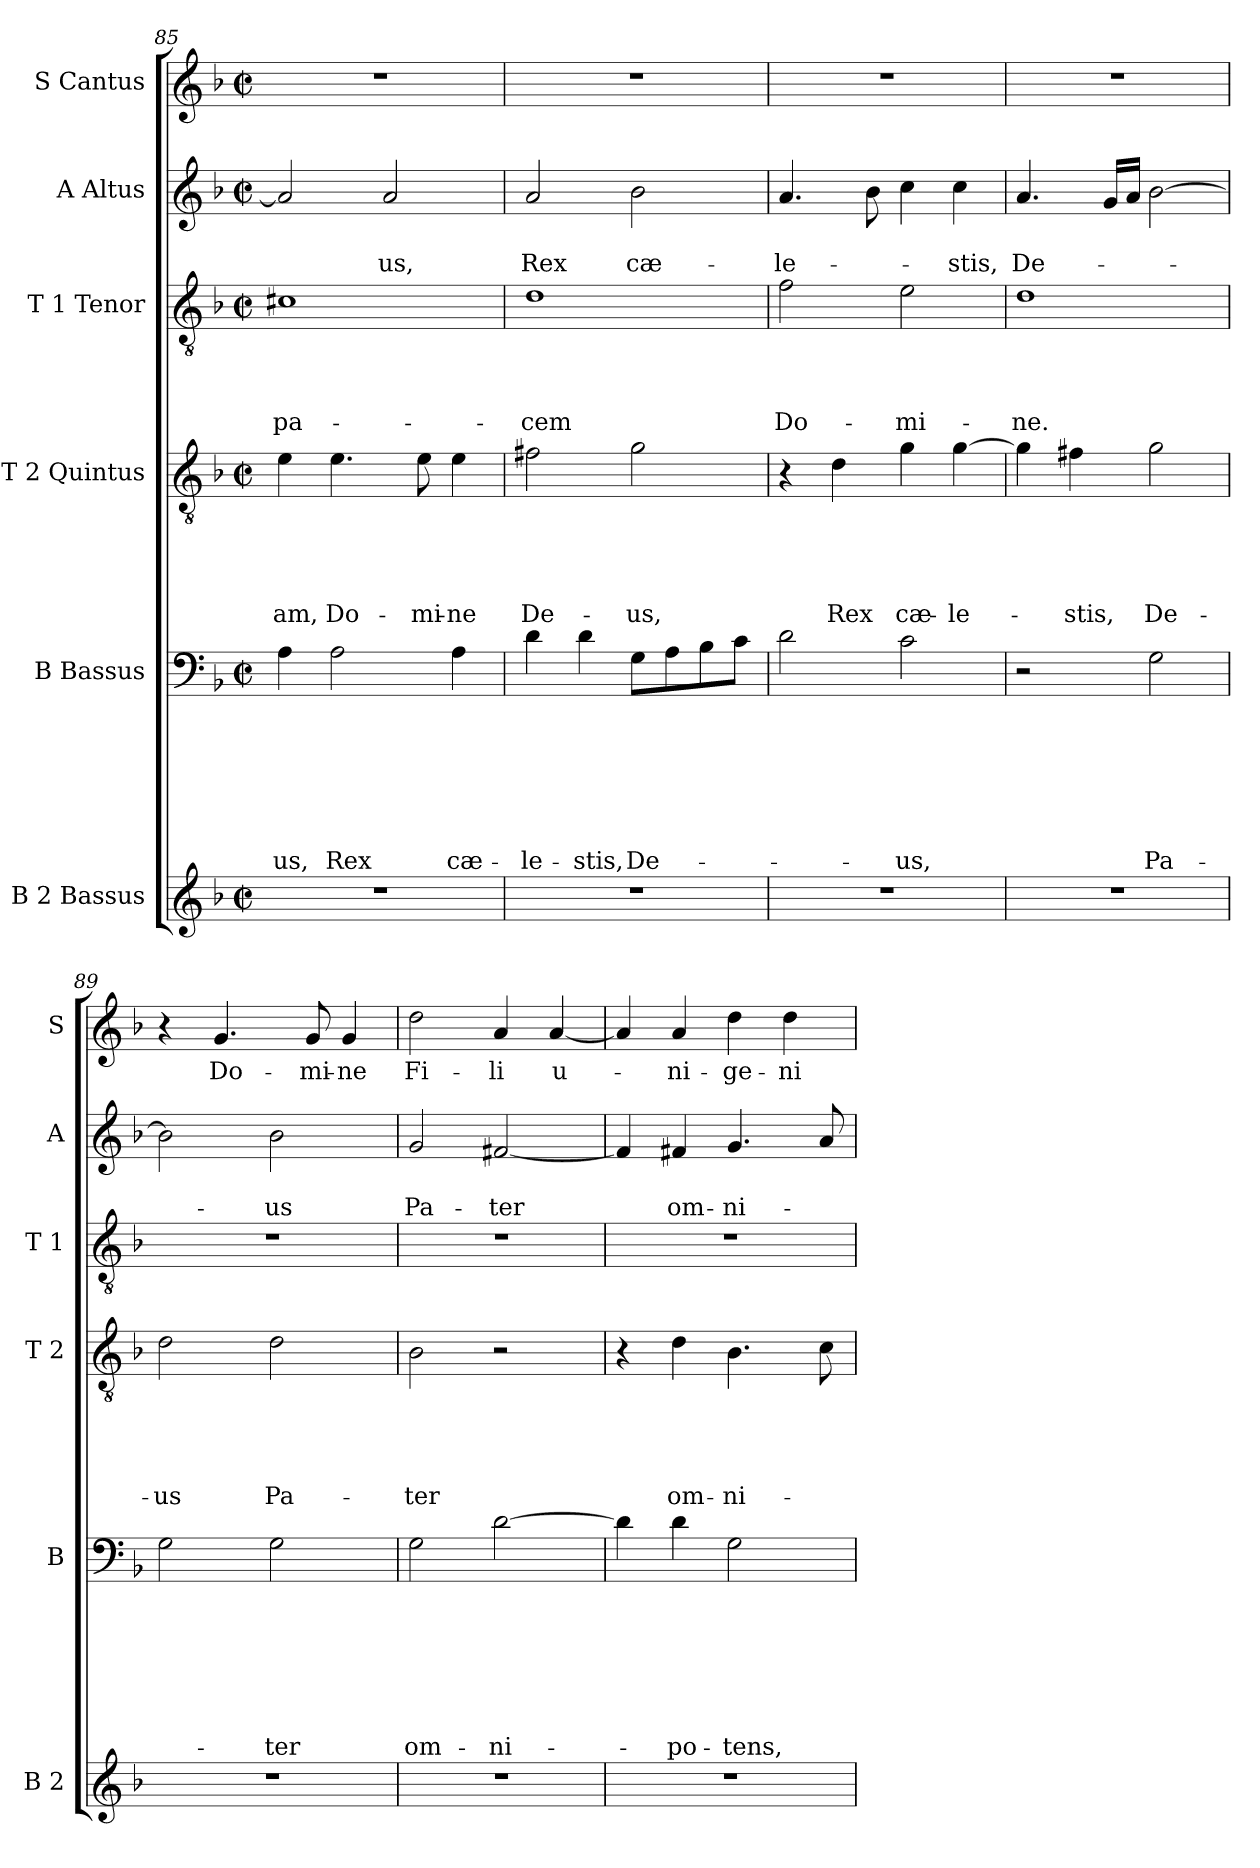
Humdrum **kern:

**kern	**kern	**text	**text	**text	**text	**text	**text	**text	**kern	**text	**text	**text	**text	**text	**kern	**text	**text	**text	**text	**kern	**text	**text	**kern	**text
*part6	*part5	*part5	*part5	*part5	*part5	*part5	*part5	*part5	*part4	*part4	*part4	*part4	*part4	*part4	*part3	*part3	*part3	*part3	*part3	*part2	*part2	*part2	*part1	*part1
*staff6	*staff5	*staff5	*staff5	*staff5	*staff5	*staff5	*staff5	*staff5	*staff4	*staff4	*staff4	*staff4	*staff4	*staff4	*staff3	*staff3	*staff3	*staff3	*staff3	*staff2	*staff2	*staff2	*staff1	*staff1
*I"B 2 Bassus	*I"B Bassus	*	*	*	*	*	*	*	*I"T 2 Quintus	*	*	*	*	*	*I"T 1 Tenor	*	*	*	*	*I"A Altus	*	*	*I"S Cantus	*
*I'B 2	*I'B	*	*	*	*	*	*	*	*I'T 2	*	*	*	*	*	*I'T 1	*	*	*	*	*I'A	*	*	*I'S	*
*clefG2	*clefF4	*	*	*	*	*	*	*	*clefGv2	*	*	*	*	*	*clefGv2	*	*	*	*	*clefG2	*	*	*clefG2	*
*k[b-]	*k[b-]	*	*	*	*	*	*	*	*k[b-]	*	*	*	*	*	*k[b-]	*	*	*	*	*k[b-]	*	*	*k[b-]	*
*F:	*F:	*	*	*	*	*	*	*	*F:	*	*	*	*	*	*F:	*	*	*	*	*F:	*	*	*F:	*
*M2/2	*M2/2	*	*	*	*	*	*	*	*M2/2	*	*	*	*	*	*M2/2	*	*	*	*	*M2/2	*	*	*M2/2	*
*met(c|)	*met(c|)	*	*	*	*	*	*	*	*met(c|)	*	*	*	*	*	*met(c|)	*	*	*	*	*met(c|)	*	*	*met(c|)	*
=85	=85	=85	=85	=85	=85	=85	=85	=85	=85	=85	=85	=85	=85	=85	=85	=85	=85	=85	=85	=85	=85	=85	=85	=85
!	!	!	!	!	!	!	!	!LO:LY:b	!	!	!	!	!	!LO:LY:b	!	!	!	!	!LO:LY:b	!	!	!	!	!
1r	4A\	.	.	.	.	.	.	-us,	4e\	.	.	.	.	-am,	1c#X	.	.	.	pa-	2a/]	.	.	1r	.
!	!	!	!	!	!	!	!	!LO:LY:b	!	!	!	!	!	!LO:LY:b	!	!	!	!	!	!	!	!	!	!
.	2A\	.	.	.	.	.	.	Rex	4.e\	.	.	.	.	Do-	.	.	.	.	.	.	.	.	.	.
!	!	!	!	!	!	!	!	!	!	!	!	!	!	!	!	!	!	!	!	!	!	!LO:LY:b	!	!
.	.	.	.	.	.	.	.	.	.	.	.	.	.	.	.	.	.	.	.	2a/	.	-us,	.	.
!	!	!	!	!	!	!	!	!	!	!	!	!	!	!LO:LY:b	!	!	!	!	!	!	!	!	!	!
.	.	.	.	.	.	.	.	.	8e\	.	.	.	.	-mi-	.	.	.	.	.	.	.	.	.	.
!	!	!	!	!	!	!	!	!LO:LY:b	!	!	!	!	!	!LO:LY:b:rj	!	!	!	!	!	!	!	!	!	!
.	4A\	.	.	.	.	.	.	cæ-	4e\	.	.	.	.	-ne	.	.	.	.	.	.	.	.	.	.
=86	=86	=86	=86	=86	=86	=86	=86	=86	=86	=86	=86	=86	=86	=86	=86	=86	=86	=86	=86	=86	=86	=86	=86	=86
!	!	!	!	!	!	!	!	!LO:LY:b	!	!	!	!	!	!LO:LY:b	!	!	!	!	!LO:LY:b	!	!	!LO:LY:b	!	!
1r	4d\	.	.	.	.	.	.	-le-	2f#X\	.	.	.	.	De-	1d	.	.	.	-cem	2a/	.	Rex	1r	.
!	!	!	!	!	!	!	!	!LO:LY:b	!	!	!	!	!	!	!	!	!	!	!	!	!	!	!	!
.	4d\	.	.	.	.	.	.	-stis,	.	.	.	.	.	.	.	.	.	.	.	.	.	.	.	.
!	!	!	!	!	!	!	!	!LO:LY:b	!	!	!	!	!	!LO:LY:b	!	!	!	!	!	!	!	!LO:LY:b	!	!
.	8G\L	.	.	.	.	.	.	De-	2g\	.	.	.	.	-us,	.	.	.	.	.	2b-\	.	cæ-	.	.
.	8A\	.	.	.	.	.	.	.	.	.	.	.	.	.	.	.	.	.	.	.	.	.	.	.
.	8B-\	.	.	.	.	.	.	.	.	.	.	.	.	.	.	.	.	.	.	.	.	.	.	.
.	8c\J	.	.	.	.	.	.	.	.	.	.	.	.	.	.	.	.	.	.	.	.	.	.	.
=87	=87	=87	=87	=87	=87	=87	=87	=87	=87	=87	=87	=87	=87	=87	=87	=87	=87	=87	=87	=87	=87	=87	=87	=87
!	!	!	!	!	!	!	!	!	!	!	!	!	!	!	!	!	!	!	!LO:LY:b	!	!	!LO:LY:b	!	!
1r	2d\	.	.	.	.	.	.	.	4r	.	.	.	.	.	2f\	.	.	.	Do-	4.a/	.	-le-	1r	.
!	!	!	!	!	!	!	!	!	!	!	!	!	!	!LO:LY:b	!	!	!	!	!	!	!	!	!	!
.	.	.	.	.	.	.	.	.	4d\	.	.	.	.	Rex	.	.	.	.	.	.	.	.	.	.
.	.	.	.	.	.	.	.	.	.	.	.	.	.	.	.	.	.	.	.	8b-\	.	.	.	.
!	!	!	!	!	!	!	!	!LO:LY:b	!	!	!	!	!	!LO:LY:b	!	!	!	!	!LO:LY:b	!	!	!	!	!
.	2c\	.	.	.	.	.	.	-us,	4g\	.	.	.	.	cæ-	2e\	.	.	.	-mi-	4cc\	.	.	.	.
!	!	!	!	!	!	!	!	!	!	!	!	!	!	!LO:LY:b	!	!	!	!	!	!	!	!LO:LY:b	!	!
.	.	.	.	.	.	.	.	.	[>4g\	.	.	.	.	-le-	.	.	.	.	.	4cc\	.	-stis,	.	.
=88	=88	=88	=88	=88	=88	=88	=88	=88	=88	=88	=88	=88	=88	=88	=88	=88	=88	=88	=88	=88	=88	=88	=88	=88
!	!	!	!	!	!	!	!	!	!	!	!	!	!	!	!	!	!	!	!LO:LY:b	!	!	!LO:LY:b	!	!
1r	2r	.	.	.	.	.	.	.	4g\]	.	.	.	.	.	1d	.	.	.	-ne.	4.a/	.	De-	1r	.
!	!	!	!	!	!	!	!	!	!	!	!	!	!	!LO:LY:b	!	!	!	!	!	!	!	!	!	!
.	.	.	.	.	.	.	.	.	4f#X\	.	.	.	.	-stis,	.	.	.	.	.	.	.	.	.	.
.	.	.	.	.	.	.	.	.	.	.	.	.	.	.	.	.	.	.	.	16g/LL	.	.	.	.
.	.	.	.	.	.	.	.	.	.	.	.	.	.	.	.	.	.	.	.	16a/JJ	.	.	.	.
!	!	!	!	!	!	!	!	!LO:LY:b	!	!	!	!	!	!LO:LY:b	!	!	!	!	!	!	!	!	!	!
.	2G\	.	.	.	.	.	.	Pa-	2g\	.	.	.	.	De-	.	.	.	.	.	[<2b-\	.	.	.	.
!!LO:LB:g=z
=89	=89	=89	=89	=89	=89	=89	=89	=89	=89	=89	=89	=89	=89	=89	=89	=89	=89	=89	=89	=89	=89	=89	=89	=89
!	!	!	!	!	!	!	!	!	!	!	!	!	!	!LO:LY:b	!	!	!	!	!	!	!	!	!	!
1r	2G\	.	.	.	.	.	.	.	2d\	.	.	.	.	-us	1r	.	.	.	.	2b-\]	.	.	4r	.
!	!	!	!	!	!	!	!	!	!	!	!	!	!	!	!	!	!	!	!	!	!	!	!	!LO:LY:b
.	.	.	.	.	.	.	.	.	.	.	.	.	.	.	.	.	.	.	.	.	.	.	4.g/	Do-
!	!	!	!	!	!	!	!	!LO:LY:b	!	!	!	!	!	!LO:LY:b	!	!	!	!	!	!	!	!LO:LY:b	!	!
.	2G\	.	.	.	.	.	.	-ter	2d\	.	.	.	.	Pa-	.	.	.	.	.	2b-\	.	-us	.	.
!	!	!	!	!	!	!	!	!	!	!	!	!	!	!	!	!	!	!	!	!	!	!	!	!LO:LY:b
.	.	.	.	.	.	.	.	.	.	.	.	.	.	.	.	.	.	.	.	.	.	.	8g/	-mi-
!	!	!	!	!	!	!	!	!	!	!	!	!	!	!	!	!	!	!	!	!	!	!	!	!LO:LY:b
.	.	.	.	.	.	.	.	.	.	.	.	.	.	.	.	.	.	.	.	.	.	.	4g/	-ne
=90	=90	=90	=90	=90	=90	=90	=90	=90	=90	=90	=90	=90	=90	=90	=90	=90	=90	=90	=90	=90	=90	=90	=90	=90
!	!	!	!	!	!	!	!	!LO:LY:b	!	!	!	!	!	!LO:LY:b	!	!	!	!	!	!	!	!LO:LY:b	!	!LO:LY:b
1r	2G\	.	.	.	.	.	.	om-	2B-\	.	.	.	.	-ter	1r	.	.	.	.	2g/	.	Pa-	2dd\	Fi-
!	!	!	!	!	!	!	!	!LO:LY:b	!	!	!	!	!	!	!	!	!	!	!	!	!	!LO:LY:b	!	!LO:LY:b
.	[>2d\	.	.	.	.	.	.	-ni-	2r	.	.	.	.	.	.	.	.	.	.	[<2f#X/	.	-ter	4a/	-li
!	!	!	!	!	!	!	!	!	!	!	!	!	!	!	!	!	!	!	!	!	!	!	!	!LO:LY:b
.	.	.	.	.	.	.	.	.	.	.	.	.	.	.	.	.	.	.	.	.	.	.	[<4a/	u-
=91	=91	=91	=91	=91	=91	=91	=91	=91	=91	=91	=91	=91	=91	=91	=91	=91	=91	=91	=91	=91	=91	=91	=91	=91
1r	4d\]	.	.	.	.	.	.	.	4r	.	.	.	.	.	1r	.	.	.	.	4f#/]	.	.	4a/]	.
!	!	!	!	!	!	!	!	!LO:LY:b	!	!	!	!	!	!LO:LY:b	!	!	!	!	!	!	!	!LO:LY:b	!	!LO:LY:b
.	4d\	.	.	.	.	.	.	-po-	4d\	.	.	.	.	om-	.	.	.	.	.	4f#X/	.	om-	4a/	-ni-
!	!	!	!	!	!	!	!	!LO:LY:b	!	!	!	!	!	!LO:LY:b	!	!	!	!	!	!	!	!LO:LY:b	!	!LO:LY:b
.	2G\	.	.	.	.	.	.	-tens,	4.B-\	.	.	.	.	-ni-	.	.	.	.	.	4.g/	.	-ni-	4dd\	-ge-
!	!	!	!	!	!	!	!	!	!	!	!	!	!	!	!	!	!	!	!	!	!	!	!	!LO:LY:b
.	.	.	.	.	.	.	.	.	.	.	.	.	.	.	.	.	.	.	.	.	.	.	4dd\	-ni-
.	.	.	.	.	.	.	.	.	8c\	.	.	.	.	.	.	.	.	.	.	8a/	.	.	.	.
=	=	=	=	=	=	=	=	=	=	=	=	=	=	=	=	=	=	=	=	=	=	=	=	=
*-	*-	*-	*-	*-	*-	*-	*-	*-	*-	*-	*-	*-	*-	*-	*-	*-	*-	*-	*-	*-	*-	*-	*-	*-
